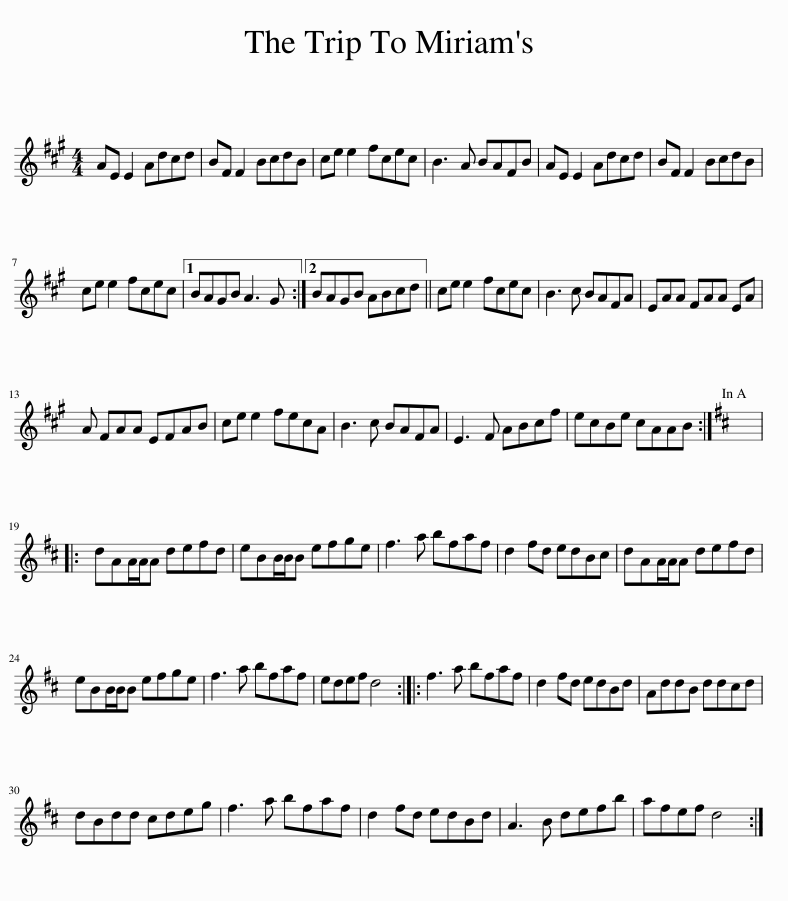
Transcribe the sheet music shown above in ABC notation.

X:1
L:1/8
M:4/4
I:linebreak $
K:A
V:1 treble
V:1
 AE E2 Adcd | BF F2 BcdB | ce e2 fcec | B3 A BAFB | AE E2 Adcd | %5
 BF F2 BcdB |$ ce e2 fcec |1 BAGB A3 G :|2 BAGB ABcd || ce e2 fcec | %10
 B3 c BAFA | EAA FAA EA |$ A FAA EFAB | ce e2 fecA | B3 c BAFA | %15
 E3 F ABcf | ecBe cAAB :|[K:D] x8 |:$ dAA/A/A defd | eBB/B/B efge | %20
 f3 a bfaf | d2 fd edBc | dAA/A/A defd |$ eBB/B/B efge | f3 a bfaf | %25
 edef d4 :: f3 a bfaf | d2 fd edBd | AddB ddcd |$ dBdd cdeg | %30
 f3 a bfaf | d2 fd edBd | A3 B defb | afef d4 :| %34
